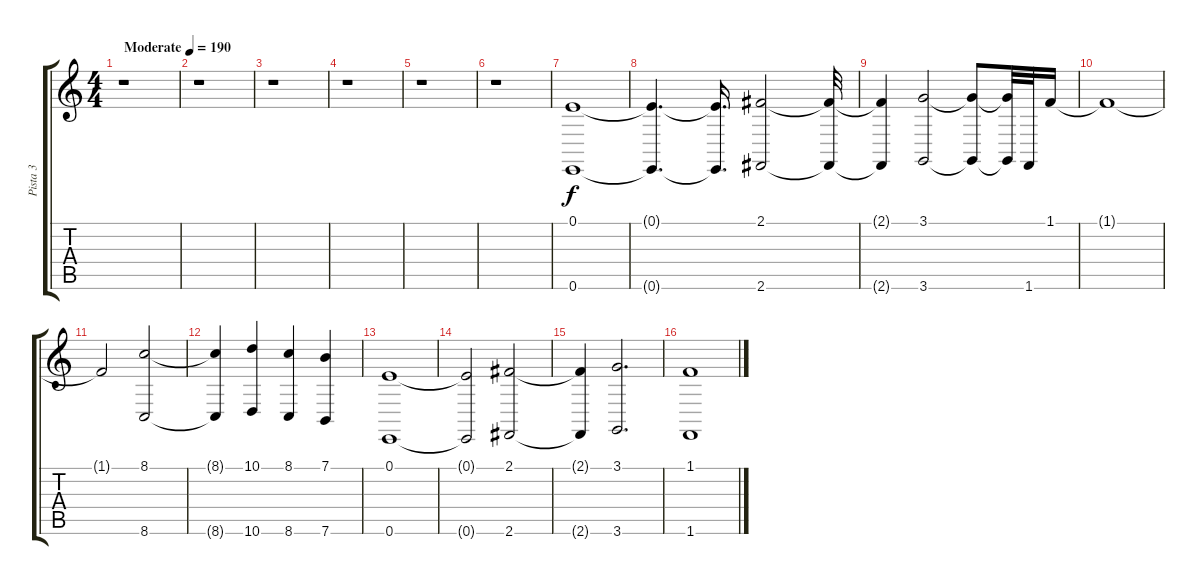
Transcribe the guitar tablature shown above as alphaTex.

\track ("Pista 3" "Pista 3") {instrument choiraahs}
\staff {score tabs}
\tuning (E4 B3 G3 D3 A2 E2) {hide}
\ts (4 4)
\tempo (190 "Moderate")
\clef g2
\ks c
r.1{dy f instrument choiraahs} |
r.1 |
r.1 |
r.1 |
r.1 |
r.1 |
(0.1 0.6).1 |
(0.1{t} 0.6{t}).4{d} (0.1{t} 0.6{t}).16{d} (2.1 2.6).2 (2.1{t} 2.6{t}).32 |
(2.1{t} 2.6{t}).4 (3.1 3.6).2 (3.1{t} 3.6{t}).8 (3.1{t} 3.6{t}).32 1.6.32 1.1.16 |
1.1{t}.1 |
1.1{t}.2 (8.1 8.6).2 |
(8.1{t} 8.6{t}).4 (10.1 10.6).4 (8.1 8.6).4 (7.1 7.6).4 |
(0.1 0.6).1 |
(0.1{t} 0.6{t}).2 (2.1 2.6).2 |
(2.1{t} 2.6{t}).4 (3.1 3.6).2{d} |
(1.1 1.6).1
